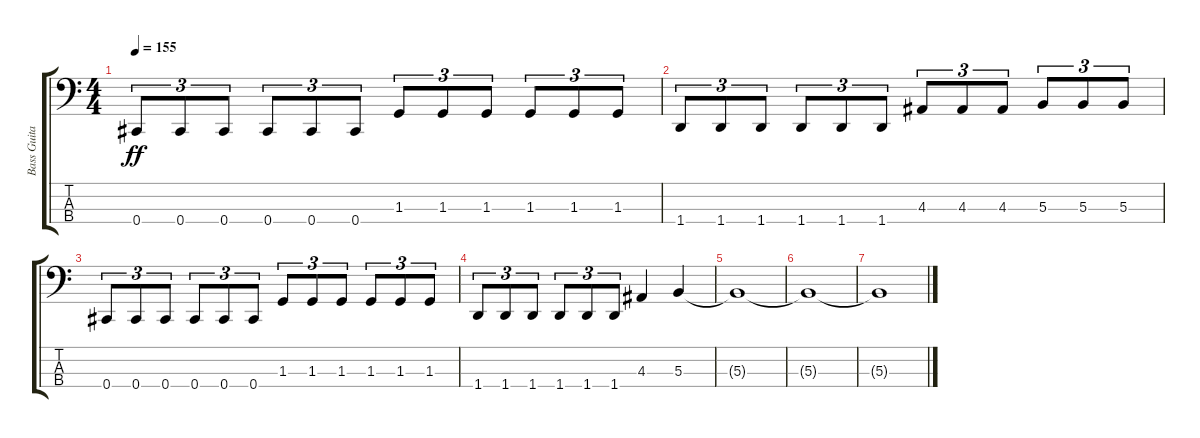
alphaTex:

\track ("Bass Guitar" "Bass Guita") {instrument electricbasspick}
\staff {score tabs}
\tuning (E2 B1 Gb1 Db1) {hide}
\ts (4 4)
\tempo 155
\clef f4
\ks c
0.4.8{tu (3 2) dy ff} 0.4.8{tu (3 2)} 0.4.8{tu (3 2)} 0.4.8{tu (3 2)} 0.4.8{tu (3 2)} 0.4.8{tu (3 2)} 1.3.8{tu (3 2)} 1.3.8{tu (3 2)} 1.3.8{tu (3 2)} 1.3.8{tu (3 2)} 1.3.8{tu (3 2)} 1.3.8{tu (3 2)} |
1.4.8{tu (3 2)} 1.4.8{tu (3 2)} 1.4.8{tu (3 2)} 1.4.8{tu (3 2)} 1.4.8{tu (3 2)} 1.4.8{tu (3 2)} 4.3.8{tu (3 2)} 4.3.8{tu (3 2)} 4.3.8{tu (3 2)} 5.3.8{tu (3 2)} 5.3.8{tu (3 2)} 5.3.8{tu (3 2)} |
0.4.8{tu (3 2)} 0.4.8{tu (3 2)} 0.4.8{tu (3 2)} 0.4.8{tu (3 2)} 0.4.8{tu (3 2)} 0.4.8{tu (3 2)} 1.3.8{tu (3 2)} 1.3.8{tu (3 2)} 1.3.8{tu (3 2)} 1.3.8{tu (3 2)} 1.3.8{tu (3 2)} 1.3.8{tu (3 2)} |
1.4.8{tu (3 2)} 1.4.8{tu (3 2)} 1.4.8{tu (3 2)} 1.4.8{tu (3 2)} 1.4.8{tu (3 2)} 1.4.8{tu (3 2)} 4.3.4 5.3.4 |
5.3{t}.1 |
5.3{t}.1 |
5.3{t}.1
